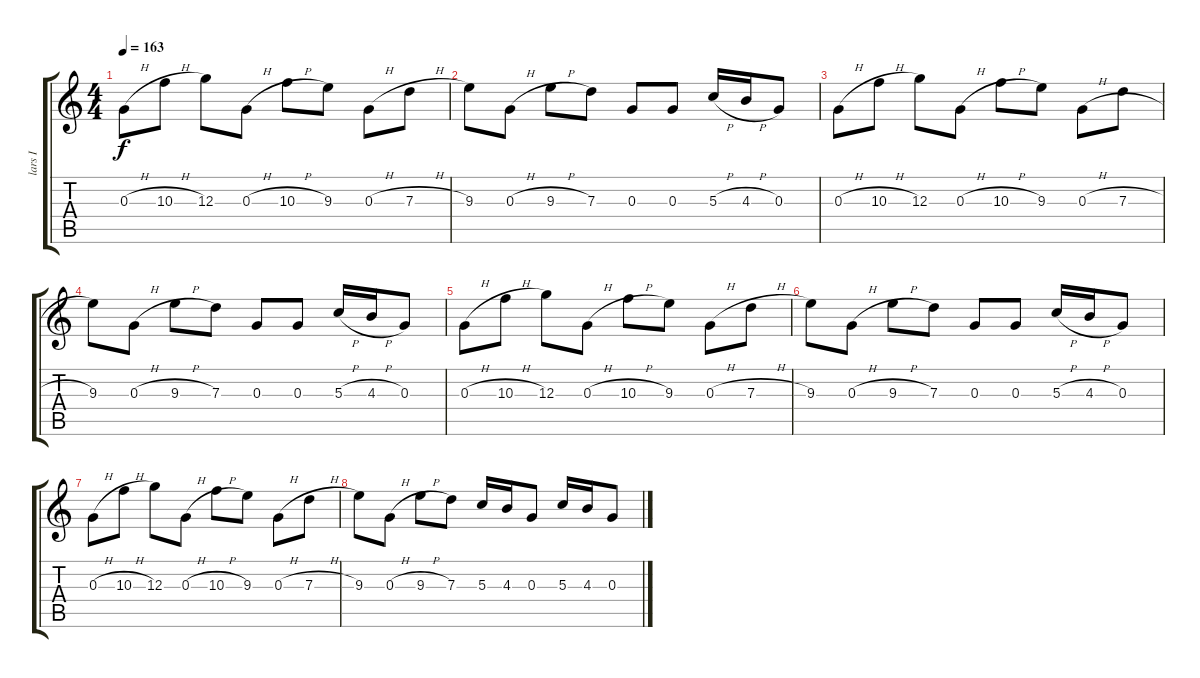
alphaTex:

\track ("lars I" "lars I") {instrument distortionguitar}
\staff {score tabs}
\tuning (E4 B3 G3 D3 A2 E2) {hide}
\ts (4 4)
\tempo 163
\clef g2
\ks c
0.3{h}.8{dy f} 10.3{h}.8 12.3.8 0.3{h}.8 10.3{h}.8 9.3.8 0.3{h}.8 7.3{h}.8 |
9.3.8 0.3{h}.8 9.3{h}.8 7.3.8 0.3.8 0.3.8 5.3{h}.16 4.3{h}.16 0.3.8 |
0.3{h}.8 10.3{h}.8 12.3.8 0.3{h}.8 10.3{h}.8 9.3.8 0.3{h}.8 7.3{h}.8 |
9.3.8 0.3{h}.8 9.3{h}.8 7.3.8 0.3.8 0.3.8 5.3{h}.16 4.3{h}.16 0.3.8 |
0.3{h}.8 10.3{h}.8 12.3.8 0.3{h}.8 10.3{h}.8 9.3.8 0.3{h}.8 7.3{h}.8 |
9.3.8 0.3{h}.8 9.3{h}.8 7.3.8 0.3.8 0.3.8 5.3{h}.16 4.3{h}.16 0.3.8 |
0.3{h}.8 10.3{h}.8 12.3.8 0.3{h}.8 10.3{h}.8 9.3.8 0.3{h}.8 7.3{h}.8 |
9.3.8 0.3{h}.8 9.3{h}.8 7.3.8 5.3.16 4.3.16 0.3.8 5.3.16 4.3.16 0.3.8
